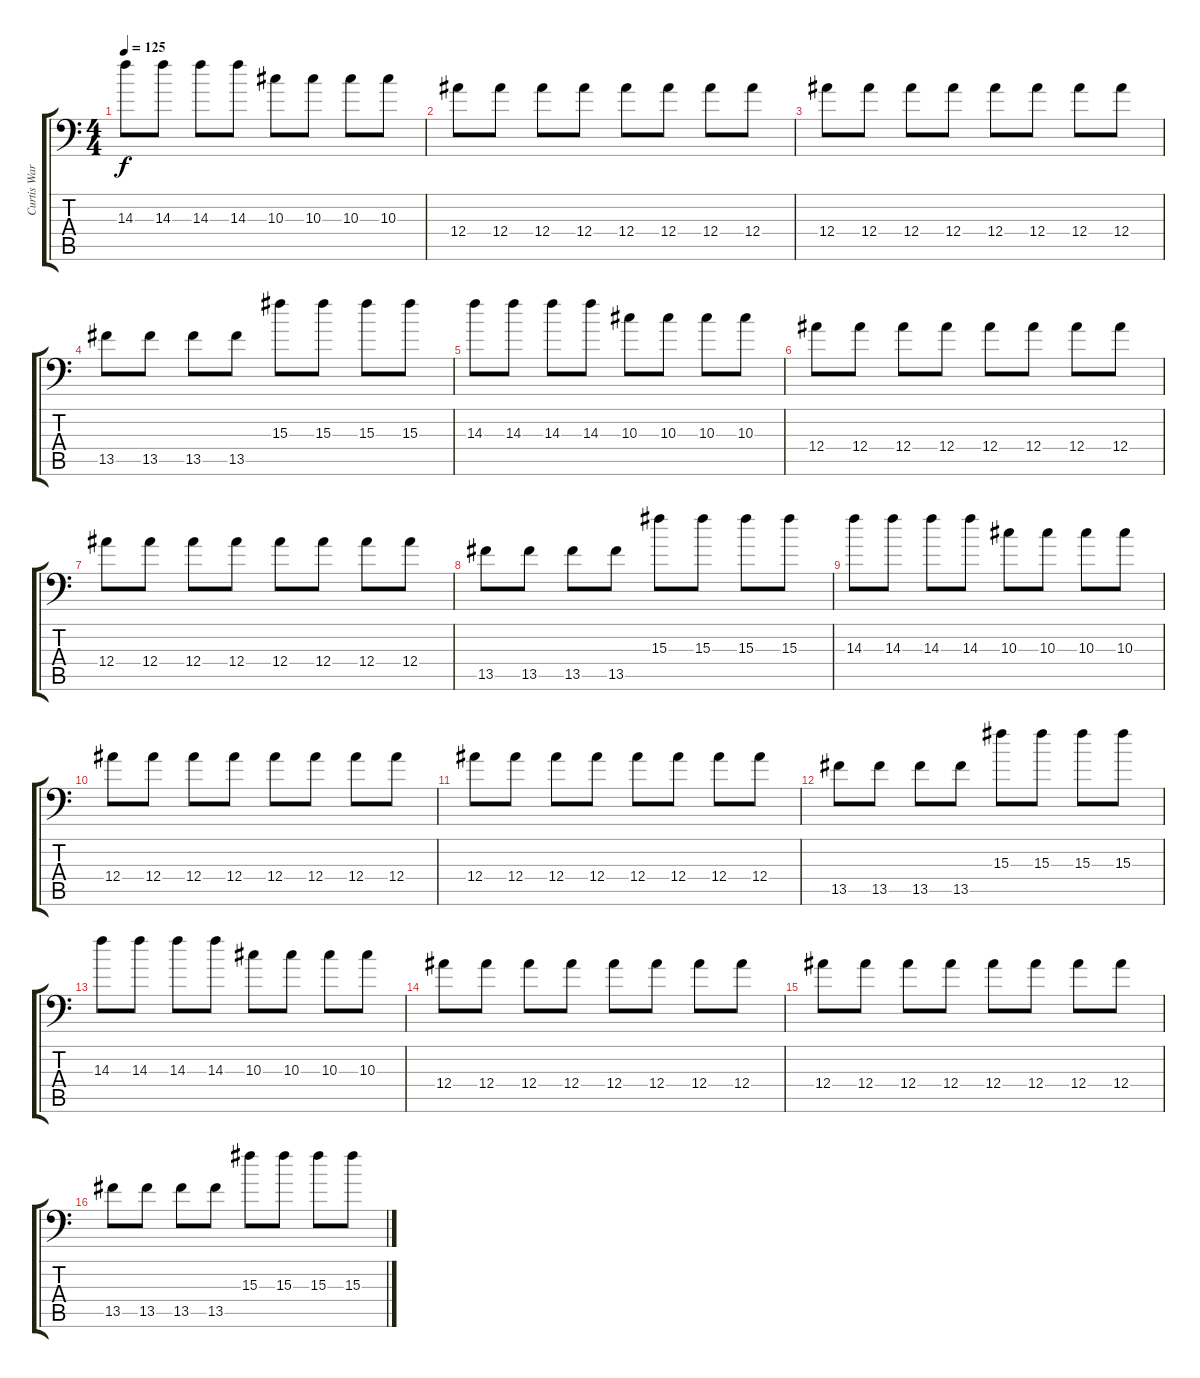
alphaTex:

\track ("Curtis Ward" "Curtis War") {instrument distortionguitar}
\staff {score tabs}
\tuning (C4 G3 Eb3 Bb2 F2 Bb1) {hide}
\ts (4 4)
\section ("" "")
\tempo 125
\clef f4
\ks c
14.3.8{dy f} 14.3.8 14.3.8 14.3.8 10.3.8 10.3.8 10.3.8 10.3.8 |
12.4.8 12.4.8 12.4.8 12.4.8 12.4.8 12.4.8 12.4.8 12.4.8 |
12.4.8 12.4.8 12.4.8 12.4.8 12.4.8 12.4.8 12.4.8 12.4.8 |
13.5.8 13.5.8 13.5.8 13.5.8 15.3.8 15.3.8 15.3.8 15.3.8 |
14.3.8 14.3.8 14.3.8 14.3.8 10.3.8 10.3.8 10.3.8 10.3.8 |
12.4.8 12.4.8 12.4.8 12.4.8 12.4.8 12.4.8 12.4.8 12.4.8 |
12.4.8 12.4.8 12.4.8 12.4.8 12.4.8 12.4.8 12.4.8 12.4.8 |
13.5.8 13.5.8 13.5.8 13.5.8 15.3.8 15.3.8 15.3.8 15.3.8 |
14.3.8 14.3.8 14.3.8 14.3.8 10.3.8 10.3.8 10.3.8 10.3.8 |
12.4.8 12.4.8 12.4.8 12.4.8 12.4.8 12.4.8 12.4.8 12.4.8 |
12.4.8 12.4.8 12.4.8 12.4.8 12.4.8 12.4.8 12.4.8 12.4.8 |
13.5.8 13.5.8 13.5.8 13.5.8 15.3.8 15.3.8 15.3.8 15.3.8 |
14.3.8 14.3.8 14.3.8 14.3.8 10.3.8 10.3.8 10.3.8 10.3.8 |
12.4.8 12.4.8 12.4.8 12.4.8 12.4.8 12.4.8 12.4.8 12.4.8 |
12.4.8 12.4.8 12.4.8 12.4.8 12.4.8 12.4.8 12.4.8 12.4.8 |
13.5.8 13.5.8 13.5.8 13.5.8 15.3.8 15.3.8 15.3.8 15.3.8
